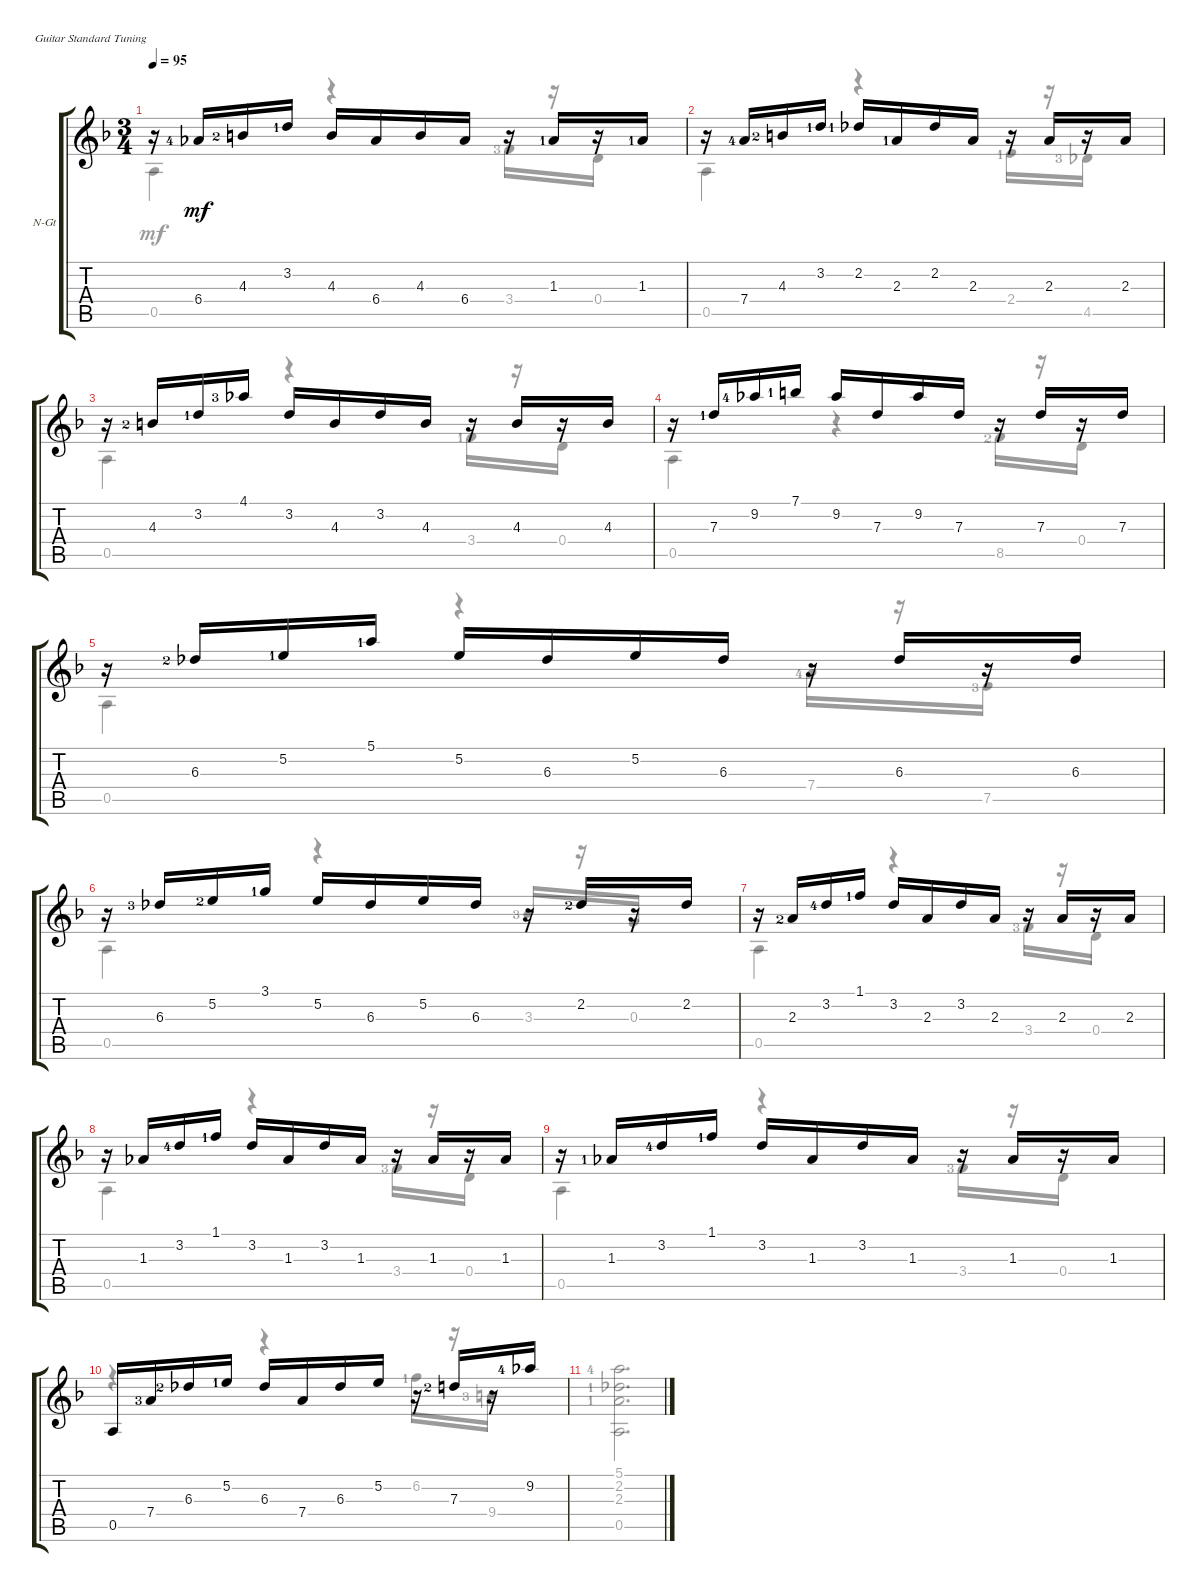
\defaultSystemsLayout 4
\bracketExtendMode groupsimilarinstruments
\firstSystemTrackNameOrientation horizontal
\otherSystemsTrackNameOrientation horizontal
\track ("Nylon Guitar" "N-Gt") {instrument acousticguitarnylon}
\staff {score tabs}
\tuning (E4 B3 G3 D3 A2 E2)
\voice
\ts (3 4)
\tempo 95
\clef g2
\ks dminor
r.16{dy mf} 6.4{lf 5}.16 4.3{lf 3}.16 3.2{lf 2}.16 4.3.16 6.4.16 4.3.16 6.4.16 r.16 1.3{lf 2}.16 r.16 1.3{lf 2}.16 |
r.16 7.4{lf 5}.16 4.3{lf 3}.16 3.2{lf 2}.16 2.2{lf 2}.16 2.3{lf 2}.16 2.2.16 2.3.16 r.16 2.3.16 r.16 2.3.16 |
r.16 4.3{lf 3}.16 3.2{lf 2}.16 4.1{lf 4}.16 3.2.16 4.3.16 3.2.16 4.3.16 r.16 4.3.16 r.16 4.3.16 |
r.16 7.3{lf 2}.16 9.2{lf 5}.16 7.1{lf 2}.16 9.2.16 7.3.16 9.2.16 7.3.16 r.16 7.3.16 r.16 7.3.16 |
r.16 6.3{lf 3}.16 5.2{lf 2}.16 5.1{lf 2}.16 5.2.16 6.3.16 5.2.16 6.3.16 r.16 6.3.16 r.16 6.3.16 |
r.16 6.3{lf 4}.16 5.2{lf 3}.16 3.1{lf 2}.16 5.2.16 6.3.16 5.2.16 6.3.16 r.16 2.2{lf 3}.16 r.16 2.2.16 |
r.16 2.3{lf 3}.16 3.2{lf 5}.16 1.1{lf 2}.16 3.2.16 2.3.16 3.2.16 2.3.16 r.16 2.3.16 r.16 2.3.16 |
r.16 1.3.16 3.2{lf 5}.16 1.1{lf 2}.16 3.2.16 1.3.16 3.2.16 1.3.16 r.16 1.3.16 r.16 1.3.16 |
r.16 1.3{lf 2}.16 3.2{lf 5}.16 1.1{lf 2}.16 3.2.16 1.3.16 3.2.16 1.3.16 r.16 1.3.16 r.16 1.3.16 |
0.5.16 7.4{lf 4}.16 6.3{lf 3}.16 5.2{lf 2}.16 6.3.16 7.4.16 6.3.16 5.2.16 r.16 7.3{lf 3}.16 r.16 9.2{lf 5}.16 |
\voice
\clef g2
\ottava regular
\simile none
\ks dminor
0.5.4{dy mf} r.4 3.4{lf 4}.16 r.16 0.4.16 |
0.5.4 r.4 2.4{lf 2}.16 r.16 4.5{lf 4}.16 |
0.5.4 r.4 3.4{lf 2}.16 r.16 0.4.16 |
0.5.4 r.4 8.5{lf 3}.16 r.16 0.4.16 |
0.5.4 r.4 7.4{lf 5}.16 r.16 7.5{lf 4}.16 |
0.5.4 r.4 3.3{lf 4}.16{beam invert} r.16 0.3.16 |
0.5.4 r.4 3.4{lf 4}.16 r.16 0.4.16 |
0.5.4 r.4 3.4{lf 4}.16 r.16 0.4.16 |
0.5.4 r.4 3.4{lf 4}.16 r.16 0.4.16 |
r.4 r.4 6.2{lf 2}.16 r.16 9.4{lf 4}.16 |
(0.5 2.3{lf 2} 2.2{lf 2} 5.1{lf 5}).2{d}
